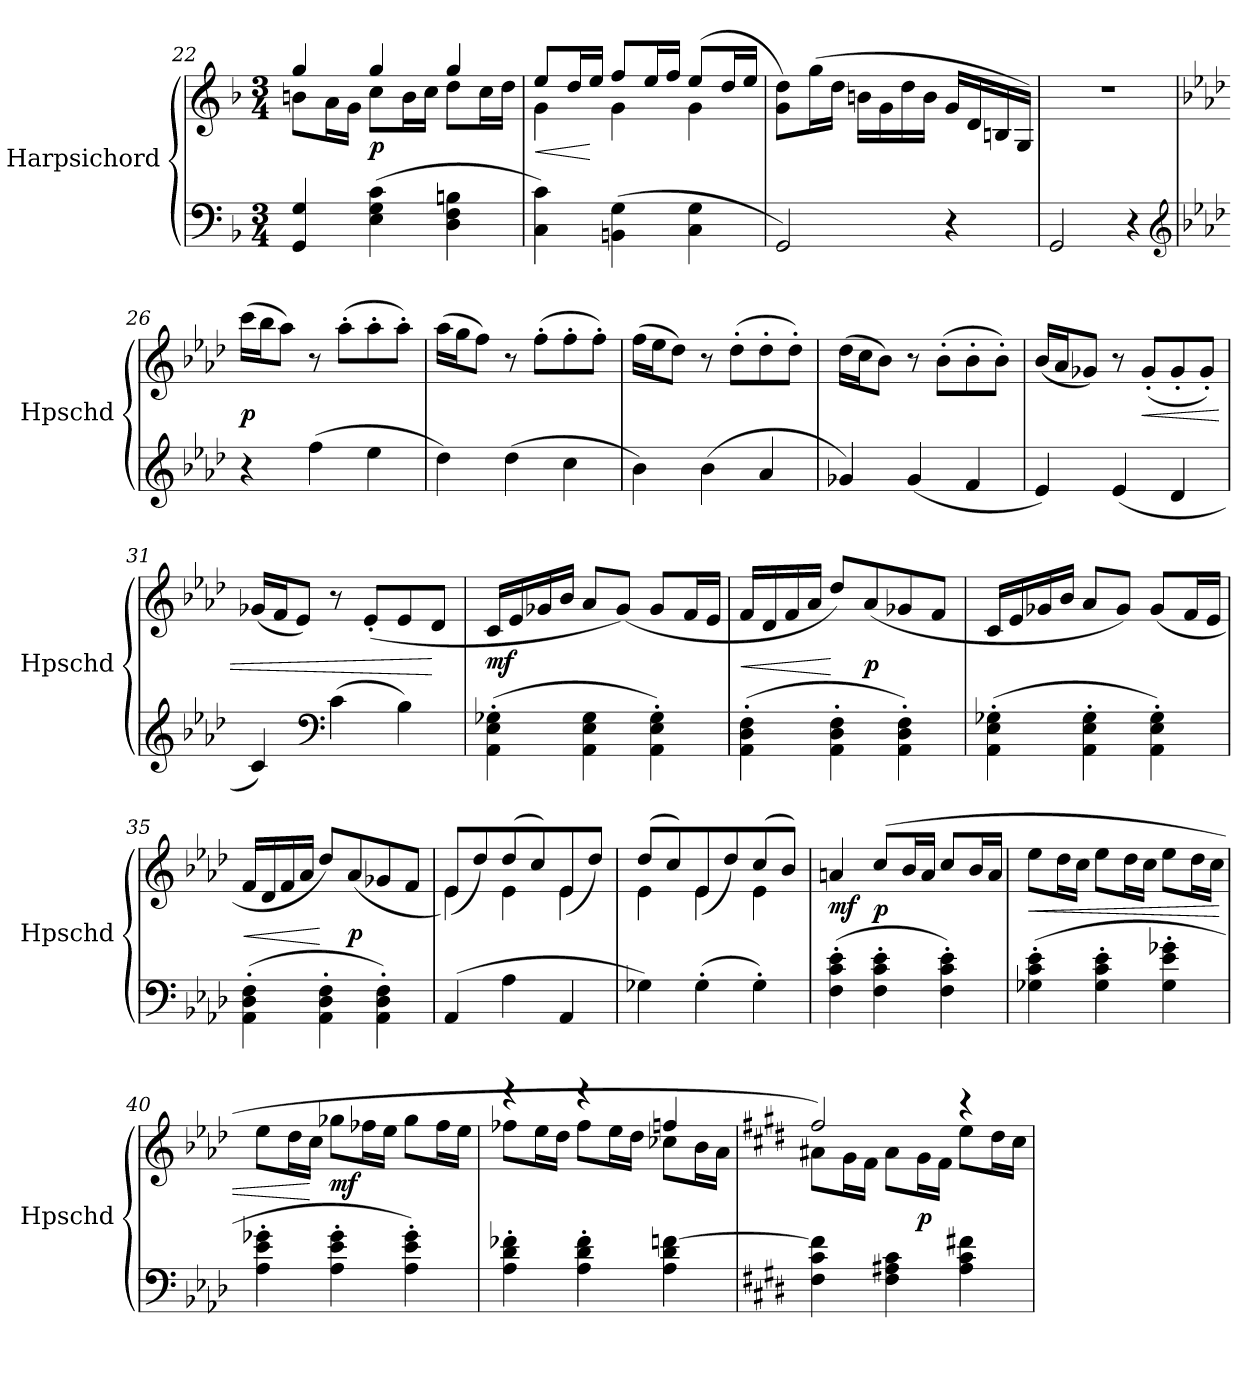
**kern	**kern	**dynam
*part1	*part1	*part1
*staff2	*staff1	*staff1/2
*I"Harpsichord	*	*
*I'Hpschd	*	*
*clefF4	*clefG2	*
*k[b-]	*k[b-]	*
*F:	*F:	*
*M3/4	*M3/4	*
=22	=22	=22
*	*^	*
4GG/ 4G/	4gg/	8bn\L	.
.	.	16a\L	.
.	.	16g\JJ	.
(4E\ 4G\ 4c\	4gg/	8cc\L	p
.	.	16b\L	.
.	.	16cc\JJ	.
4D\ 4F\ 4Bn\	4gg/	8dd\L	.
.	.	16cc\L	.
.	.	16dd\JJ	.
=23	=23	=23	=23
4C\ 4c\)	8ee/L	4g\	<
.	16dd/L	.	.
.	16ee/JJ	.	[
(4BBn\ 4G\	8ff/L	4g\	.
.	16ee/L	.	.
.	16ff/JJ	.	.
4C\ 4G\	(8ee/L	4g\	.
.	16dd/L	.	.
.	16ee/JJ	.	.
*	*v	*v	*
=24	=24	=24
2GG/)	8g\ 8dd\L)	.
.	(16gg\L	.
.	16dd\JJ	.
.	16bn\LL	.
.	16g\	.
.	16dd\	.
.	16b\JJ	.
4r	16g/LL	.
.	16d/	.
.	16Bn/	.
.	16G/JJ)	.
=25	=25	=25
2GG/	2.r	.
4r	.	.
*clefG2	*	*
=26	=26	=26
*k[b-e-a-d-]	*k[b-e-a-d-]	*
4r	(16ccc\LL	p
.	16bb-\J	.
.	8aa-\J)	.
(4ff\	8r	.
.	(8aa-'\L	.
4ee-\	8aa-'\	.
.	8aa-'\J)	.
=27	=27	=27
4dd-\)	(16aa-\LL	.
.	16gg\J	.
.	8ff\J)	.
(4dd-\	8r	.
.	(8ff'\L	.
4cc\	8ff'\	.
.	8ff'\J)	.
=28	=28	=28
4b-\)	(16ff\LL	.
.	16ee-\J	.
.	8dd-\J)	.
(4b-\	8r	.
.	(8dd-'\L	.
4a-/	8dd-'\	.
.	8dd-'\J)	.
=29	=29	=29
4g-X/)	(16dd-\LL	.
.	16cc\J	.
.	8b-\J)	.
(4g-/	8r	.
.	(8b-'\L	.
4f/	8b-'\	.
.	8b-'\J)	.
=30	=30	=30
4e-/)	(16b-/LL	.
.	16a-/J	.
.	8g-X/J)	.
(4e-/	8r	.
.	(8g-'/L	<
4d-/	8g-'/	.
.	8g-'/J)	.
=31	=31	=31
4c/)	(16g-X/LL	.
.	16f/J	.
.	8e-/J)	.
*clefF4	*	*
(4c\	8r	.
.	(8e-'/L	.
4B-\)	8e-/	.
.	8d-/J	[
=32	=32	=32
(4AA-'\ 4E-'\ 4G-X'\	16c/LL	mf
.	16e-/	.
.	16g-X/	.
.	16b-/JJ	.
4AA-\ 4E-\ 4G-\	8a-/L	.
.	(8g-/J)	.
4AA-'\ 4E-'\ 4G-'\)	8g-/L	.
.	16f/L	.
.	16e-/JJ	.
=33	=33	=33
(4AA-'\ 4D-'\ 4F'\	16f/LL	<
.	16d-/	.
.	16f/	.
.	16a-/JJ	.
4AA-'\ 4D-'\ 4F'\	8dd-/L)	[
.	(8a-/	p
4AA-'\ 4D-'\ 4F'\)	8g-X/	.
.	8f/J	.
=34	=34	=34
(4AA-'\ 4E-'\ 4G-X'\	16c/LL	.
.	16e-/	.
.	16g-X/	.
.	16b-/JJ	.
4AA-'\ 4E-'\ 4G-'\	8a-/L	.
.	8g-/J)	.
4AA-'\ 4E-'\ 4G-'\)	(8g-/L	.
.	16f/L	.
.	16e-/JJ	.
=35	=35	=35
(4AA-'\ 4D-'\ 4F'\	16f/LL	<
.	16d-/	.
.	16f/	.
.	16a-/JJ	.
4AA-'\ 4D-'\ 4F'\	8dd-/L)	[
.	(8a-/	p
4AA-'\ 4D-'\ 4F'\)	8g-X/	.
.	8f/J	.
=36	=36	=36
*	*^	*
(4AA-/	8e-/L	(4e-\)	.
.	8dd-/)	.	.
4A-\	(8dd-/	4e-\	.
.	8cc/)	.	.
4AA-/	8e-/	(4e-\	.
.	8dd-/J)	.	.
=37	=37	=37	=37
4G-X\)	(8dd-/L	4e-\	.
.	8cc/)	.	.
(4G-'\	8e-/	(4e-\	.
.	8dd-/)	.	.
4G-'\)	(8cc/	4e-\	.
.	8b-/J)	.	.
*	*v	*v	*
=38	=38	=38
(4F'\ 4c'\ 4e-'\	4an/	mf
4F'\ 4c'\ 4e-'\	(8cc/L	p
.	16b-/L	.
.	16a/JJ	.
4F'\ 4c'\ 4e-'\)	8cc/L	.
.	16b-/L	.
.	16a/JJ	.
=39	=39	=39
(4G-X'\ 4c'\ 4e-'\	8ee-\L	<
.	16dd-\L	.
.	16cc\JJ	.
4G-'\ 4c'\ 4e-'\	8ee-\L	.
.	16dd-\L	.
.	16cc\JJ	.
4G-'\ 4e-'\ 4g-X'\	8ee-\L	.
.	16dd-\L	.
.	16cc\JJ	.
=40	=40	=40
4A-'\ 4e-'\ 4g-X'\	8ee-\L	.
.	16dd-\L	.
.	16cc\JJ	[
4A-'\ 4e-'\ 4g-'\	8gg-X\L	mf
.	16ff-X\L	.
.	16ee-\JJ	.
4A-'\ 4e-'\ 4g-'\)	8gg-\L	.
.	16ff-\L	.
.	16ee-\JJ	.
=41	=41	=41
*	*^	*
4A-'\ 4d-'\ 4f-X'\	4r	8ff-X\L	.
.	.	16ee-\L	.
.	.	16dd-\JJ	.
4A-'\ 4d-'\ 4f-'\	4r	8ff-\L	.
.	.	16ee-\L	.
.	.	16dd-\JJ	.
4A-\ 4d-\ [4fn\	4ffn/	8cc-X\L	.
.	.	16b-\L	.
.	.	16a-\JJ	.
=42	=42	=42	=42
*k[f#c#g#d#]	*k[f#c#g#d#]	*	*
4F#\ 4c#\ 4f]\	2ff#/)	8a#X\L	.
.	.	16g#\L	.
.	.	16f#\JJ	.
4F#\ 4A#X\ 4c#\	.	8a#\L	.
.	.	16g#\L	p
.	.	16f#\JJ	.
4A#\ 4c#\ 4f#X\	4r	8ee\L	.
.	.	16dd#\L	.
.	.	16cc#\JJ	.
*	*v	*v	*
=	=	=
*-	*-	*-
